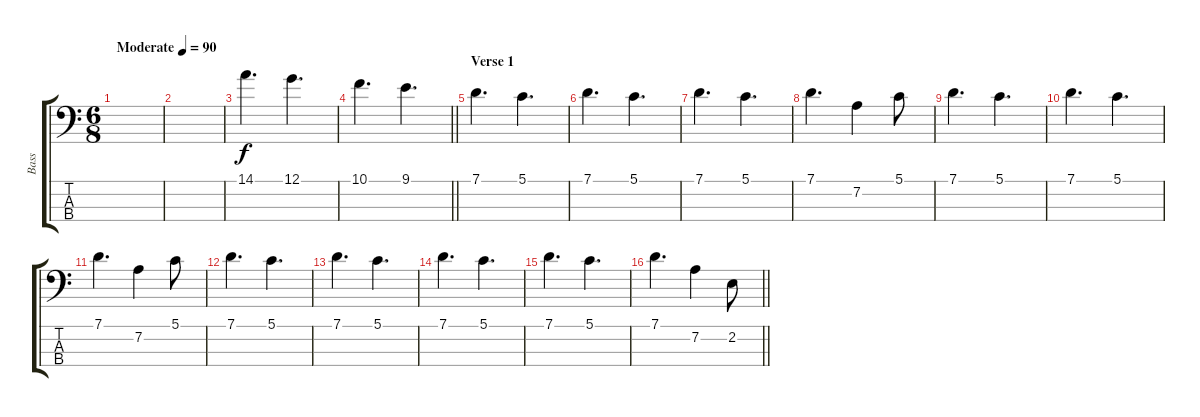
\track ("Bass" "Bass") {instrument electricbassfinger}
\staff {score tabs}
\tuning (G2 D2 A1 E1) {hide}
\ts (6 8)
\tempo (90 "Moderate")
\clef f4
\ks c
|
|
14.1.4{d} 12.1.4{d} |
\barLineRight lightlight
10.1.4{d} 9.1.4{d} |
\section ("" "Verse 1")
7.1.4{d} 5.1.4{d} |
7.1.4{d} 5.1.4{d} |
7.1.4{d} 5.1.4{d} |
7.1.4{d} 7.2.4 5.1.8 |
7.1.4{d} 5.1.4{d} |
7.1.4{d} 5.1.4{d} |
7.1.4{d} 7.2.4 5.1.8 |
7.1.4{d} 5.1.4{d} |
7.1.4{d} 5.1.4{d} |
7.1.4{d} 5.1.4{d} |
7.1.4{d} 5.1.4{d} |
\barLineRight lightlight
7.1.4{d} 7.2.4 2.2.8
